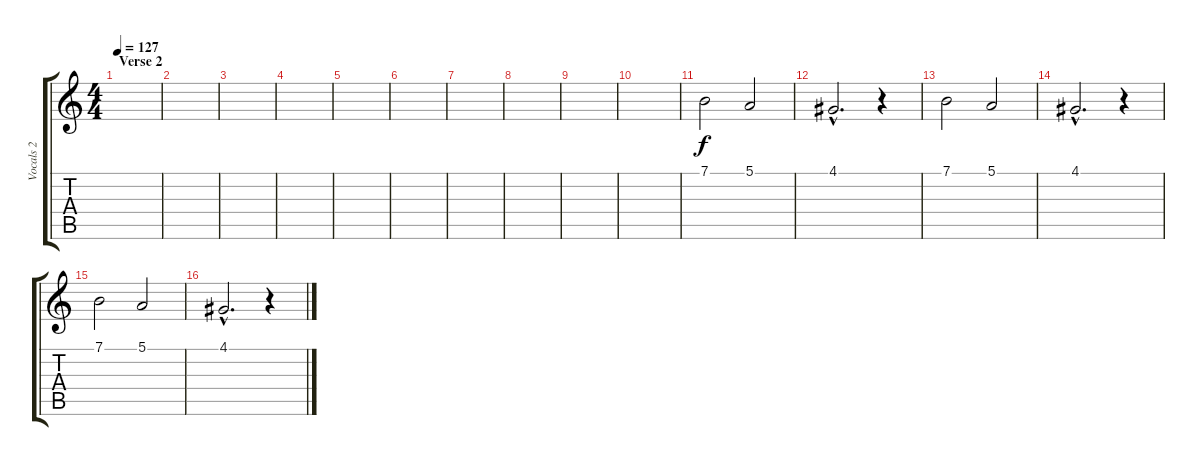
\track ("Vocals 2" "Vocals 2") {instrument stringensemble1}
\staff {score tabs}
\tuning (E4 B3 G3 D3 A2 E2) {hide}
\ts (4 4)
\section ("" "Verse 2")
\tempo 127
\clef g2
\ks c
|
|
|
|
|
|
|
|
|
|
7.1.2{volume 16} 5.1.2 |
4.1{hac}.2{d} r.4 |
7.1.2 5.1.2 |
4.1{hac}.2{d} r.4 |
7.1.2 5.1.2 |
4.1{hac}.2{d} r.4
